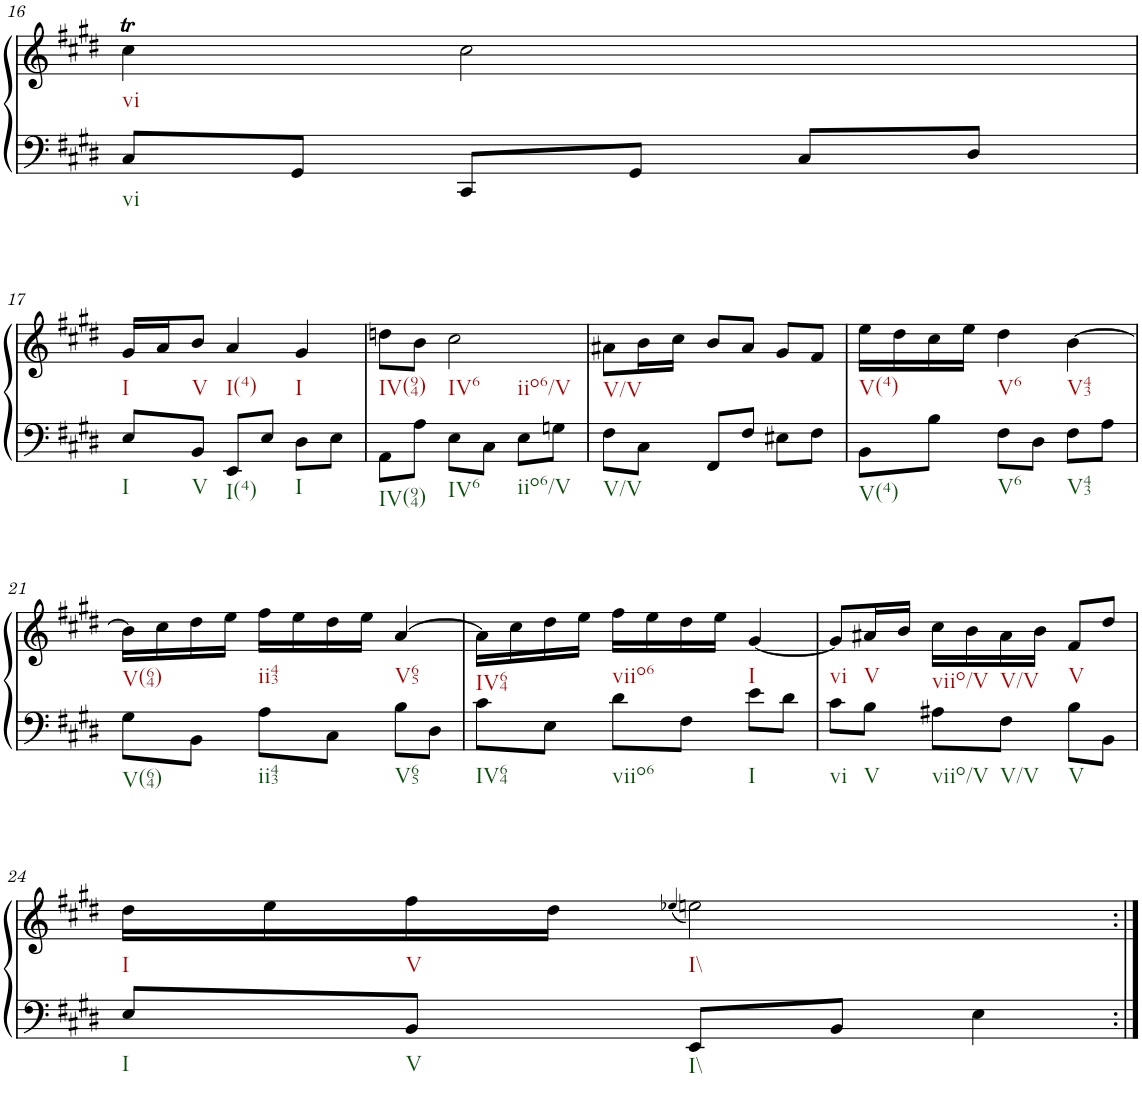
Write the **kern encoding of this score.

**kern	**kern
*part1	*part1
*staff2	*staff1
*I"Klavier linke Hand	*
!!LO:PB:g=z
*clefF4	*clefG2
*k[f#c#g#d#]	*k[f#c#g#d#]
*M3/4	*M3/4
=16	=16
8C#/L	4cc#T\
8GG#/J	.
8CC#/L	2cc#\
8GG#/J	.
8C#/L	.
8D#/J	.
!!LO:LB:g=z
=17	=17
8E/L	16g#/LL
.	16a/J
8BB/J	8b/J
8EE/L	4a/
8E/J	.
8D#\L	4g#/
8E\J	.
=18	=18
8AA\L	8ddn\L
8A\J	8b\J
8E\L	2cc#\
8C#\J	.
8E\L	.
8Gn\J	.
=19	=19
8F#\L	8a#X\L
8C#\J	16b\L
.	16cc#\JJ
8FF#/L	8b/L
8F#/J	8a#/J
8E#X\L	8g#/L
8F#\J	8f#/J
=20	=20
8BB\L	16ee\LL
.	16dd#\
8B\J	16cc#\
.	16ee\JJ
8F#\L	4dd#\
8D#\J	.
8F#\L	[4b\
8A\J	.
!!LO:LB:g=z
=21	=21
8G#\L	16b\LL]
.	16cc#\
8BB\J	16dd#\
.	16ee\JJ
8A\L	16ff#\LL
.	16ee\
8C#\J	16dd#\
.	16ee\JJ
8B\L	[4a/
8D#\J	.
=22	=22
8c#\L	16a\LL]
.	16cc#\
8E\J	16dd#\
.	16ee\JJ
8d#\L	16ff#\LL
.	16ee\
8F#\J	16dd#\
.	16ee\JJ
8e\L	[4g#/
8d#\J	.
=23	=23
8c#\L	8g#/L]
8B\J	16a#X/L
.	16b/JJ
8A#X\L	16cc#\LL
.	16b\
8F#\J	16a#\
.	16b\JJ
8B\L	8f#/L
8BB\J	8dd#/J
!!LO:LB:g=z
=24	=24
8E/L	16dd#\LL
.	16ee\
8BB/J	16ff#\
.	16dd#\JJ
.	(4qee-X/
8EE/L	2een\)
8BB/J	.
4E\	.
=:|!	=:|!
*-	*-
